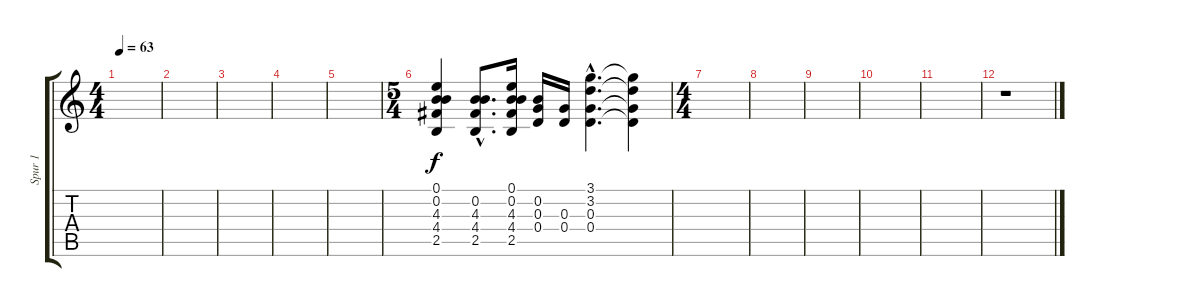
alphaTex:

\track ("Spur 1" "Spur 1") {instrument acousticguitarsteel}
\staff {score tabs}
\tuning (E4 B3 G3 D3 A2 E2) {hide}
\ts (4 4)
\tempo 63
\clef g2
\ks c
|
|
|
|
|
\ts (5 4)
(0.1 0.2 4.3 4.4 2.5).4 (0.2{hac} 4.3{hac} 4.4{hac} 2.5{hac}).8{d} (0.1 0.2 4.3 4.4 2.5).16 (0.2 0.3 0.4).16 (0.3 0.4).16 (3.1{hac} 3.2{hac} 0.3{hac} 0.4{hac}).4{d} (3.1{t} 3.2{t} 0.3{t} 0.4{t}).4 |
\ts (4 4)
|
|
|
|
|
r.1
